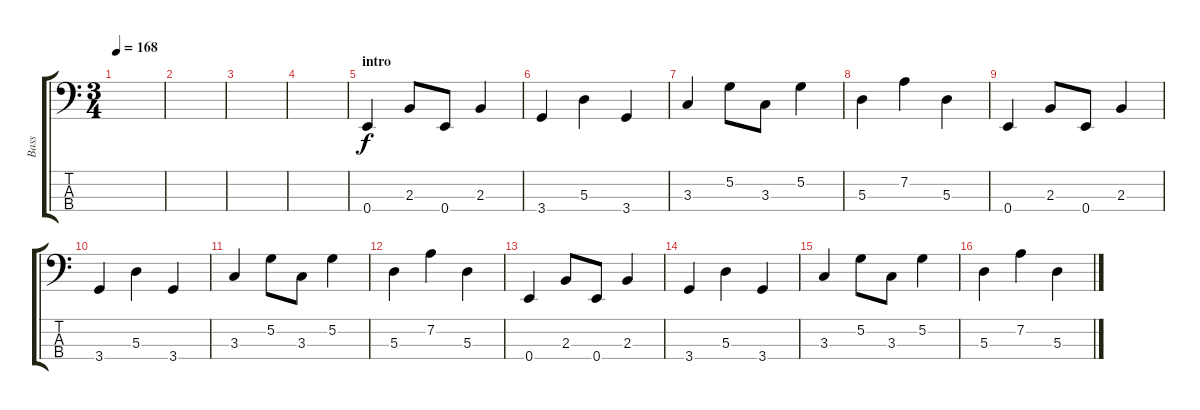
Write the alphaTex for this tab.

\track ("Bass" "Bass") {instrument electricbassfinger}
\staff {score tabs}
\tuning (G2 D2 A1 E1) {hide}
\ts (3 4)
\tempo 168
\clef f4
\ks c
|
|
|
|
\section ("" "intro")
0.4.4 2.3.8 0.4.8 2.3.4 |
3.4.4 5.3.4 3.4.4 |
3.3.4 5.2.8 3.3.8 5.2.4 |
5.3.4 7.2.4 5.3.4 |
0.4.4 2.3.8 0.4.8 2.3.4 |
3.4.4 5.3.4 3.4.4 |
3.3.4 5.2.8 3.3.8 5.2.4 |
5.3.4 7.2.4 5.3.4 |
0.4.4 2.3.8 0.4.8 2.3.4 |
3.4.4 5.3.4 3.4.4 |
3.3.4 5.2.8 3.3.8 5.2.4 |
5.3.4 7.2.4 5.3.4
